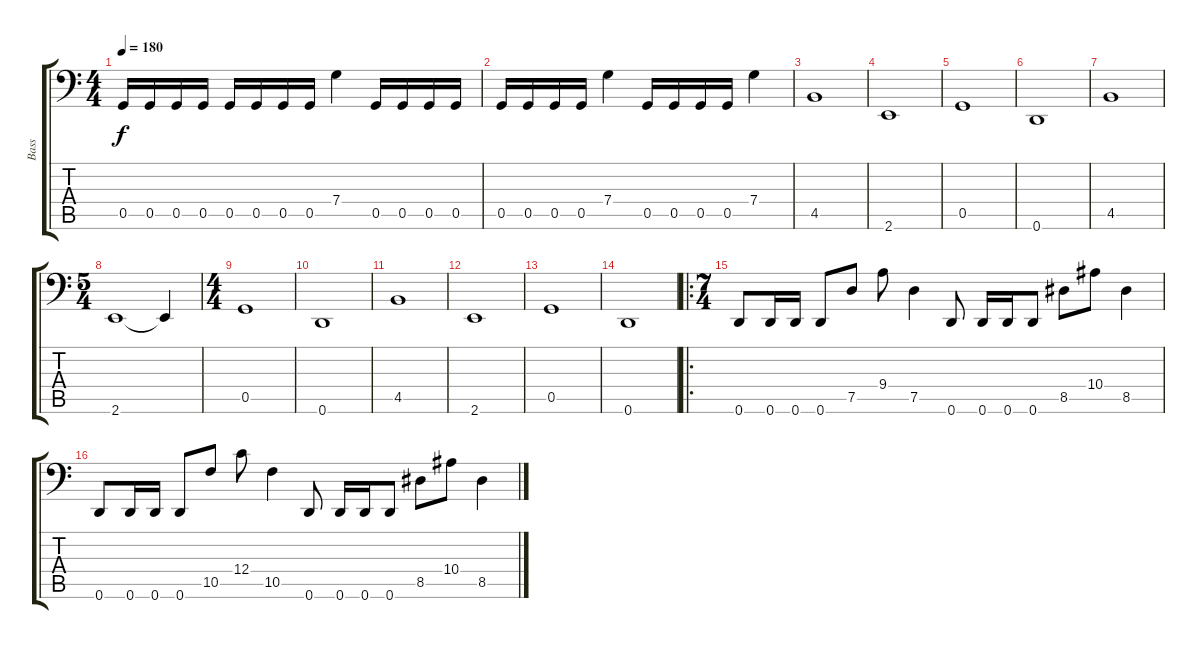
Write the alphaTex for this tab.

\track ("Bass" "Bass") {instrument electricbassfinger}
\staff {score tabs}
\tuning (D3 A2 F2 C2 G1 D1) {hide}
\ts (4 4)
\tempo 180
\clef f4
\ks c
0.5.16{dy f} 0.5.16 0.5.16 0.5.16 0.5.16 0.5.16 0.5.16 0.5.16 7.4.4 0.5.16 0.5.16 0.5.16 0.5.16 |
0.5.16 0.5.16 0.5.16 0.5.16 7.4.4 0.5.16 0.5.16 0.5.16 0.5.16 7.4.4 |
4.5.1 |
2.6.1 |
0.5.1 |
0.6.1 |
4.5.1 |
\ts (5 4)
2.6.1 2.6{t}.4 |
\ts (4 4)
0.5.1 |
0.6.1 |
4.5.1 |
2.6.1 |
0.5.1 |
0.6.1 |
\ro
\ts (7 4)
0.6.8 0.6.16 0.6.16 0.6.8 7.5.8 9.4.8 7.5.4 0.6.8 0.6.16 0.6.16 0.6.8 8.5.8 10.4.8 8.5.4 |
0.6.8 0.6.16 0.6.16 0.6.8 10.5.8 12.4.8 10.5.4 0.6.8 0.6.16 0.6.16 0.6.8 8.5.8 10.4.8 8.5.4
